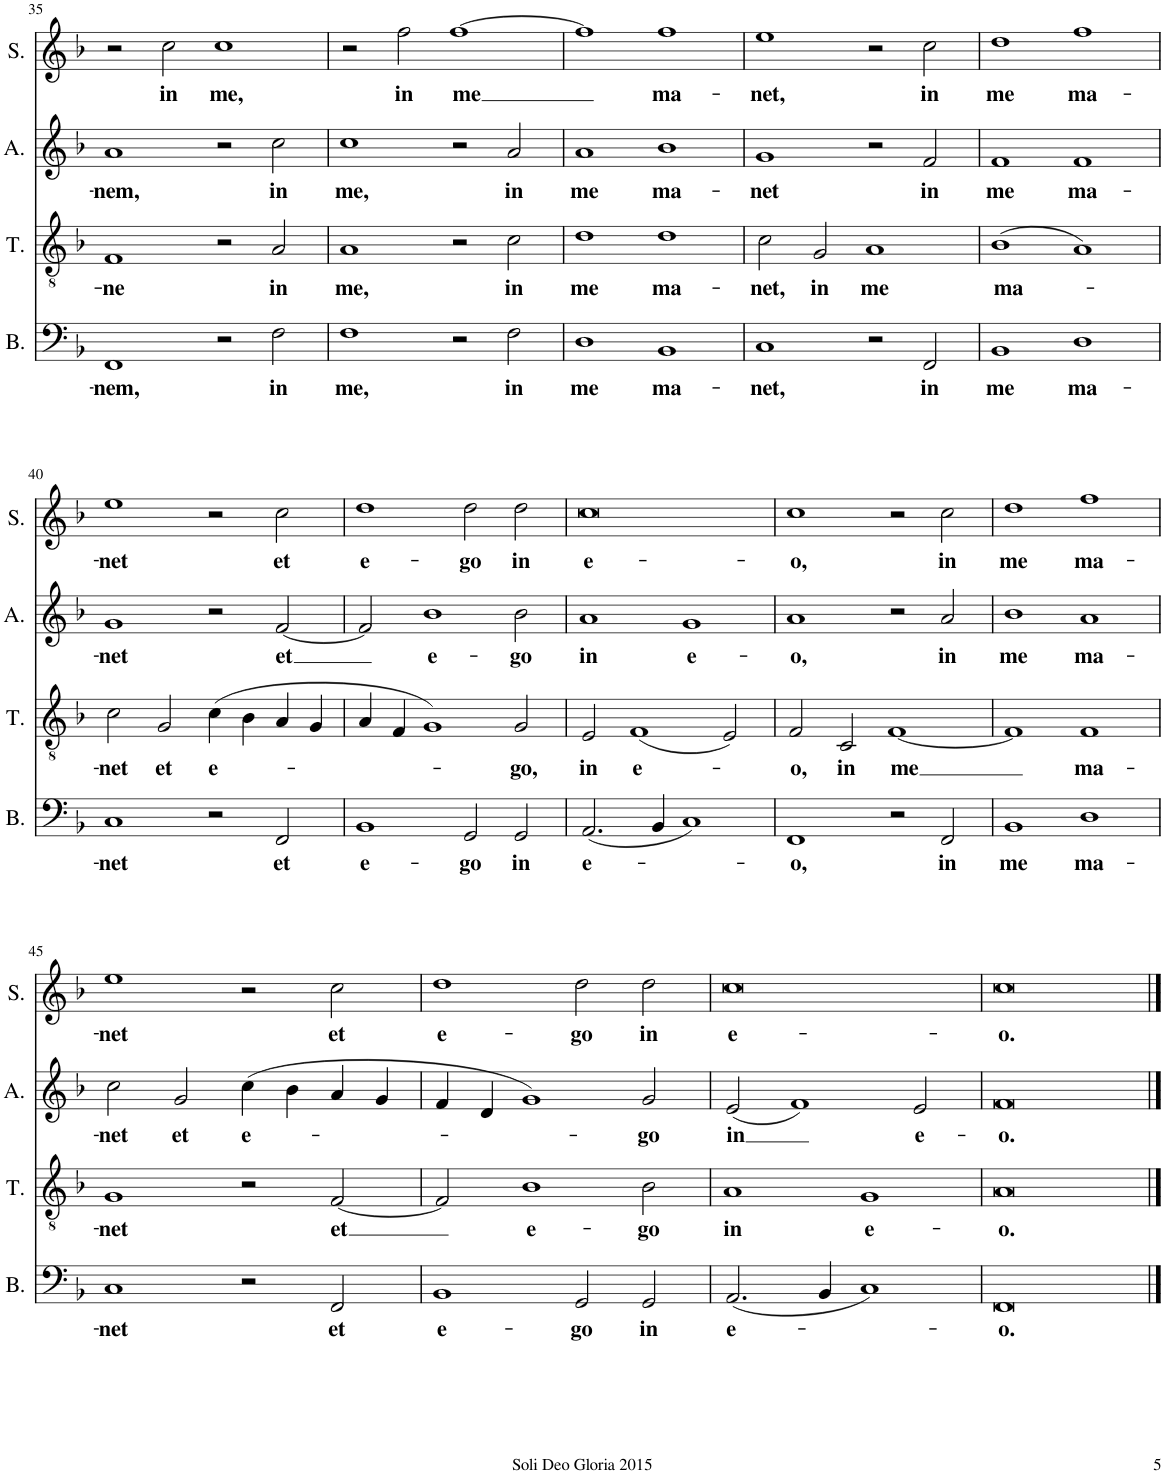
**kern	**text	**kern	**text	**kern	**text	**kern	**text
*part4	*part4	*part3	*part3	*part2	*part2	*part1	*part1
*staff4	*staff4	*staff3	*staff3	*staff2	*staff2	*staff1	*staff1
*I"Bass	*	*I"Ténor	*	*I"Alto	*	*I"Soprano	*
*I'B.	*	*I'T.	*	*I'A.	*	*I'S.	*
!!LO:PB:g=z
*clefF4	*	*clefGv2	*	*clefG2	*	*clefG2	*
*k[b-]	*	*k[b-]	*	*k[b-]	*	*k[b-]	*
*M4/2	*	*M4/2	*	*M4/2	*	*M4/2	*
=35	=35	=35	=35	=35	=35	=35	=35
!	!LO:LY:b	!	!LO:LY:b	!	!LO:LY:b	!	!
1FF	-nem,	1F	-ne	1a	-nem,	2r	.
!	!	!	!	!	!	!	!LO:LY:b
.	.	.	.	.	.	2cc\	in
!	!	!	!	!	!	!	!LO:LY:b
2r	.	2r	.	2r	.	1cc	me,
!	!LO:LY:b	!	!LO:LY:b	!	!LO:LY:b	!	!
2F\	in	2A/	in	2cc\	in	.	.
=36	=36	=36	=36	=36	=36	=36	=36
!	!LO:LY:b	!	!LO:LY:b	!	!LO:LY:b	!	!
1F	me,	1A	me,	1cc	me,	2r	.
!	!	!	!	!	!	!	!LO:LY:b
.	.	.	.	.	.	2ff\	in
!	!	!	!	!	!	!	!LO:LY:b
2r	.	2r	.	2r	.	[1ff	me
!	!LO:LY:b	!	!LO:LY:b	!	!LO:LY:b	!	!
2F\	in	2c\	in	2a/	in	.	.
=37	=37	=37	=37	=37	=37	=37	=37
!	!LO:LY:b	!	!LO:LY:b	!	!LO:LY:b	!	!
1D	me	1d	me	1a	me	1ff]	.
!	!LO:LY:b	!	!LO:LY:b	!	!LO:LY:b	!	!LO:LY:b
1BB-	ma-	1d	ma-	1b-	ma-	1ff	ma-
=38	=38	=38	=38	=38	=38	=38	=38
!	!LO:LY:b	!	!LO:LY:b	!	!LO:LY:b	!	!LO:LY:b
1C	-net,	2c\	-net,	1g	-net	1ee	-net,
!	!	!	!LO:LY:b	!	!	!	!
.	.	2G/	in	.	.	.	.
!	!	!	!LO:LY:b	!	!	!	!
2r	.	1A	me	2r	.	2r	.
!	!LO:LY:b	!	!	!	!LO:LY:b	!	!LO:LY:b
2FF/	in	.	.	2f/	in	2cc\	in
=39	=39	=39	=39	=39	=39	=39	=39
!	!LO:LY:b	!	!LO:LY:b	!	!LO:LY:b	!	!LO:LY:b
1BB-	me	(1B-	ma-	1f	me	1dd	me
!	!LO:LY:b	!	!	!	!LO:LY:b	!	!LO:LY:b
1D	ma-	1A)	.	1f	ma-	1ff	ma-
!!LO:LB:g=z
=40	=40	=40	=40	=40	=40	=40	=40
!	!LO:LY:b	!	!LO:LY:b	!	!LO:LY:b	!	!LO:LY:b
1C	-net	2c\	-net	1g	-net	1ee	-net
!	!	!	!LO:LY:b	!	!	!	!
.	.	2G/	et	.	.	.	.
!	!	!	!LO:LY:b	!	!	!	!
2r	.	(4c\	e-	2r	.	2r	.
.	.	4B-\	.	.	.	.	.
!	!LO:LY:b	!	!	!	!LO:LY:b	!	!LO:LY:b
2FF/	et	4A/	.	[2f/	et	2cc\	et
.	.	4G/	.	.	.	.	.
=41	=41	=41	=41	=41	=41	=41	=41
!	!LO:LY:b	!	!	!	!	!	!LO:LY:b
1BB-	e-	4A/	.	2f/]	.	1dd	e-
.	.	4F/	.	.	.	.	.
!	!	!	!	!	!LO:LY:b	!	!
.	.	1G)	.	1b-	e-	.	.
!	!LO:LY:b	!	!	!	!	!	!LO:LY:b
2GG/	-go	.	.	.	.	2dd\	-go
!	!LO:LY:b	!	!LO:LY:b	!	!LO:LY:b	!	!LO:LY:b
2GG/	in	2G/	-go,	2b-\	-go	2dd\	in
=42	=42	=42	=42	=42	=42	=42	=42
!	!LO:LY:b	!	!LO:LY:b	!	!LO:LY:b	!	!LO:LY:b
(2.AA/	e-	2E/	in	1a	in	0cc	e-
!	!	!	!LO:LY:b	!	!	!	!
.	.	(1F	e-	.	.	.	.
4BB-/	.	.	.	.	.	.	.
!	!	!	!	!	!LO:LY:b	!	!
1C)	.	.	.	1g	e-	.	.
.	.	2E/)	.	.	.	.	.
=43	=43	=43	=43	=43	=43	=43	=43
!	!LO:LY:b	!	!LO:LY:b	!	!LO:LY:b	!	!LO:LY:b
1FF	-o,	2F/	-o,	1a	-o,	1cc	-o,
!	!	!	!LO:LY:b	!	!	!	!
.	.	2C/	in	.	.	.	.
!	!	!	!LO:LY:b	!	!	!	!
2r	.	[1F	me	2r	.	2r	.
!	!LO:LY:b	!	!	!	!LO:LY:b	!	!LO:LY:b
2FF/	in	.	.	2a/	in	2cc\	in
=44	=44	=44	=44	=44	=44	=44	=44
!	!LO:LY:b	!	!	!	!LO:LY:b	!	!LO:LY:b
1BB-	me	1F]	.	1b-	me	1dd	me
!	!LO:LY:b	!	!LO:LY:b	!	!LO:LY:b	!	!LO:LY:b
1D	ma-	1F	ma-	1a	ma-	1ff	ma-
!!LO:LB:g=z
=45	=45	=45	=45	=45	=45	=45	=45
!	!LO:LY:b	!	!LO:LY:b	!	!LO:LY:b	!	!LO:LY:b
1C	-net	1G	-net	2cc\	-net	1ee	-net
!	!	!	!	!	!LO:LY:b	!	!
.	.	.	.	2g/	et	.	.
!	!	!	!	!	!LO:LY:b	!	!
2r	.	2r	.	(4cc\	e-	2r	.
.	.	.	.	4b-\	.	.	.
!	!LO:LY:b	!	!LO:LY:b	!	!	!	!LO:LY:b
2FF/	et	[2F/	et	4a/	.	2cc\	et
.	.	.	.	4g/	.	.	.
=46	=46	=46	=46	=46	=46	=46	=46
!	!LO:LY:b	!	!	!	!	!	!LO:LY:b
1BB-	e-	2F/]	.	4f/	.	1dd	e-
.	.	.	.	4d/	.	.	.
!	!	!	!LO:LY:b	!	!	!	!
.	.	1B-	e-	1g)	.	.	.
!	!LO:LY:b	!	!	!	!	!	!LO:LY:b
2GG/	-go	.	.	.	.	2dd\	-go
!	!LO:LY:b	!	!LO:LY:b	!	!LO:LY:b	!	!LO:LY:b
2GG/	in	2B-\	-go	2g/	-go	2dd\	in
=47	=47	=47	=47	=47	=47	=47	=47
!	!LO:LY:b	!	!LO:LY:b	!	!LO:LY:b	!	!LO:LY:b
(2.AA/	e-	1A	in	(2e/	in	0cc	e-
.	.	.	.	1f)	.	.	.
4BB-/	.	.	.	.	.	.	.
!	!	!	!LO:LY:b	!	!	!	!
1C)	.	1G	e-	.	.	.	.
!	!	!	!	!	!LO:LY:b	!	!
.	.	.	.	2e/	e-	.	.
=48	=48	=48	=48	=48	=48	=48	=48
!	!LO:LY:b	!	!LO:LY:b	!	!LO:LY:b	!	!LO:LY:b
0FF	-o.	0A	-o.	0f	-o.	0cc	-o.
==	==	==	==	==	==	==	==
*-	*-	*-	*-	*-	*-	*-	*-
